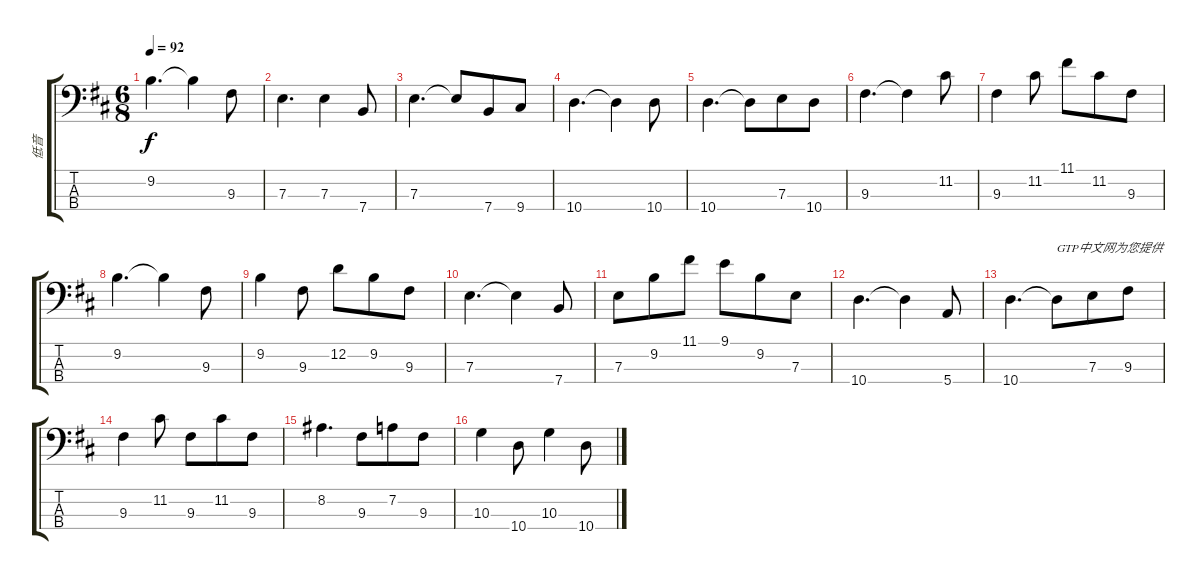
\track ("低音" "低音") {instrument electricbassfinger}
\staff {score tabs}
\tuning (G2 D2 A1 E1) {hide}
\ts (6 8)
\tempo 92
\clef f4
\ks d
9.2.4{d dy f} 9.2{t}.4 9.3.8 |
7.3.4{d} 7.3.4 7.4.8 |
7.3.4{d} 7.3{t}.8 7.4.8 9.4.8 |
10.4.4{d} 10.4{t}.4 10.4.8 |
10.4.4{d} 10.4{t}.8 7.3.8 10.4.8 |
9.3.4{d} 9.3{t}.4 11.2.8 |
9.3.4 11.2.8 11.1.8 11.2.8 9.3.8 |
9.2.4{d} 9.2{t}.4 9.3.8 |
9.2.4 9.3.8 12.2.8 9.2.8 9.3.8 |
7.3.4{d} 7.3{t}.4 7.4.8 |
7.3.8 9.2.8 11.1.8 9.1.8 9.2.8 7.3.8 |
10.4.4{d} 10.4{t}.4 5.4.8 |
10.4.4{d} 10.4{t}.8{txt "GTP中文网为您提供"} 7.3.8 9.3.8 |
9.3.4 11.2.8 9.3.8 11.2.8 9.3.8 |
8.2.4{d} 9.3.8 7.2.8 9.3.8 |
10.3.4 10.4.8 10.3.4 10.4.8
